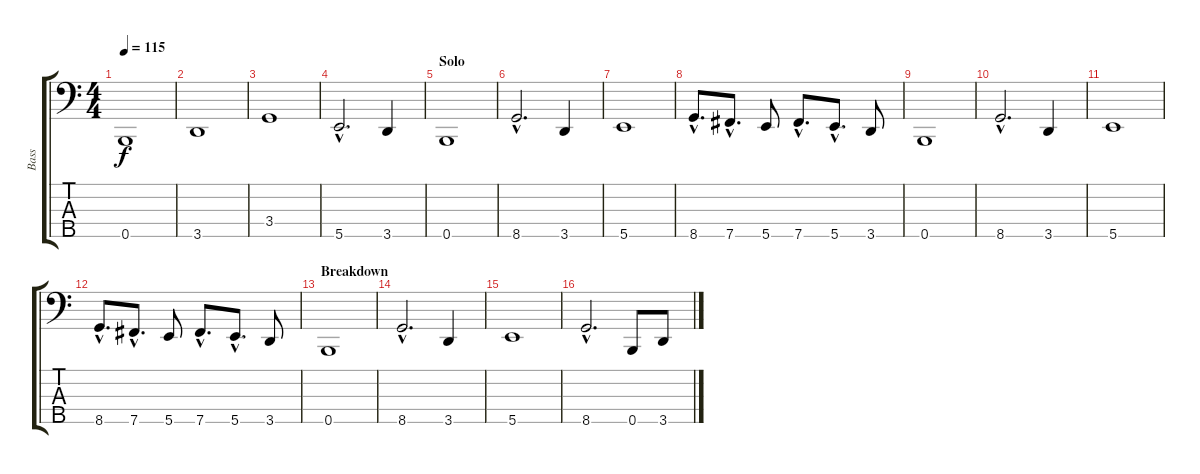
\track ("Bass" "Bass") {instrument electricbassfinger}
\staff {score tabs}
\tuning (G2 D2 A1 E1 B0) {hide}
\ts (4 4)
\tempo 115
\clef f4
\ks c
0.5.1{dy f} |
3.5.1 |
3.4.1 |
5.5{hac}.2{d} 3.5.4 |
\section ("" "Solo")
0.5.1 |
8.5{hac}.2{d} 3.5.4 |
5.5.1 |
8.5{hac}.8{d} 7.5{hac}.8{d} 5.5.8 7.5{hac}.8{d} 5.5{hac}.8{d} 3.5.8 |
0.5.1 |
8.5{hac}.2{d} 3.5.4 |
5.5.1 |
8.5{hac}.8{d} 7.5{hac}.8{d} 5.5.8 7.5{hac}.8{d} 5.5{hac}.8{d} 3.5.8 |
\section ("" "Breakdown")
0.5.1 |
8.5{hac}.2{d} 3.5.4 |
5.5.1 |
8.5{hac}.2{d} 0.5.8 3.5.8
